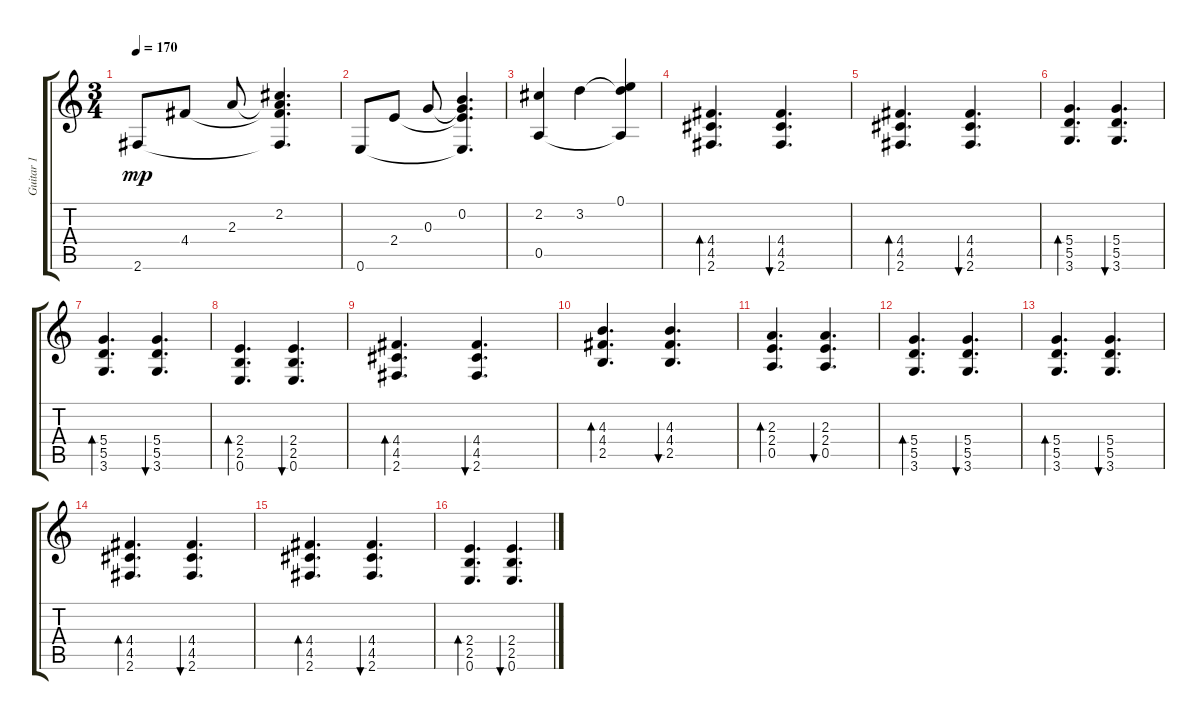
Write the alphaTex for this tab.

\track ("Guitar 1" "Guitar 1") {instrument acousticguitarsteel}
\staff {score tabs}
\tuning (E4 B3 G3 D3 A2 E2) {hide}
\ts (3 4)
\tempo 170
\clef g2
\ks c
2.6.8{dy mp} 4.4.8 2.3.8 (2.2 2.3{t} 4.4{t} 2.6{t}).4{d} |
0.6.8 2.4.8 0.3.8 (0.2 0.3{t} 2.4{t} 0.6{t}).4{d} |
(2.2 0.5).4 3.2.4 (0.1 3.2{t} 0.5{t}).4 |
(4.4 4.5 2.6).4{d bd 120} (4.4 4.5 2.6).4{d bu 120} |
(4.4 4.5 2.6).4{d bd 120} (4.4 4.5 2.6).4{d bu 120} |
(5.4 5.5 3.6).4{d bd 120} (5.4 5.5 3.6).4{d bu 120} |
(5.4 5.5 3.6).4{d bd 120} (5.4 5.5 3.6).4{d bu 120} |
(2.4 2.5 0.6).4{d bd 120} (2.4 2.5 0.6).4{d bu 120} |
(4.4 4.5 2.6).4{d bd 120} (4.4 4.5 2.6).4{d bu 120} |
(4.3 4.4 2.5).4{d bd 120} (4.3 4.4 2.5).4{d bu 120} |
(2.3 2.4 0.5).4{d bd 120} (2.3 2.4 0.5).4{d bu 120} |
(5.4 5.5 3.6).4{d bd 120} (5.4 5.5 3.6).4{d bu 120} |
(5.4 5.5 3.6).4{d bd 120} (5.4 5.5 3.6).4{d bu 120} |
(4.4 4.5 2.6).4{d bd 120} (4.4 4.5 2.6).4{d bu 120} |
(4.4 4.5 2.6).4{d bd 120} (4.4 4.5 2.6).4{d bu 120} |
(2.4 2.5 0.6).4{d bd 120} (2.4 2.5 0.6).4{d bu 120}
